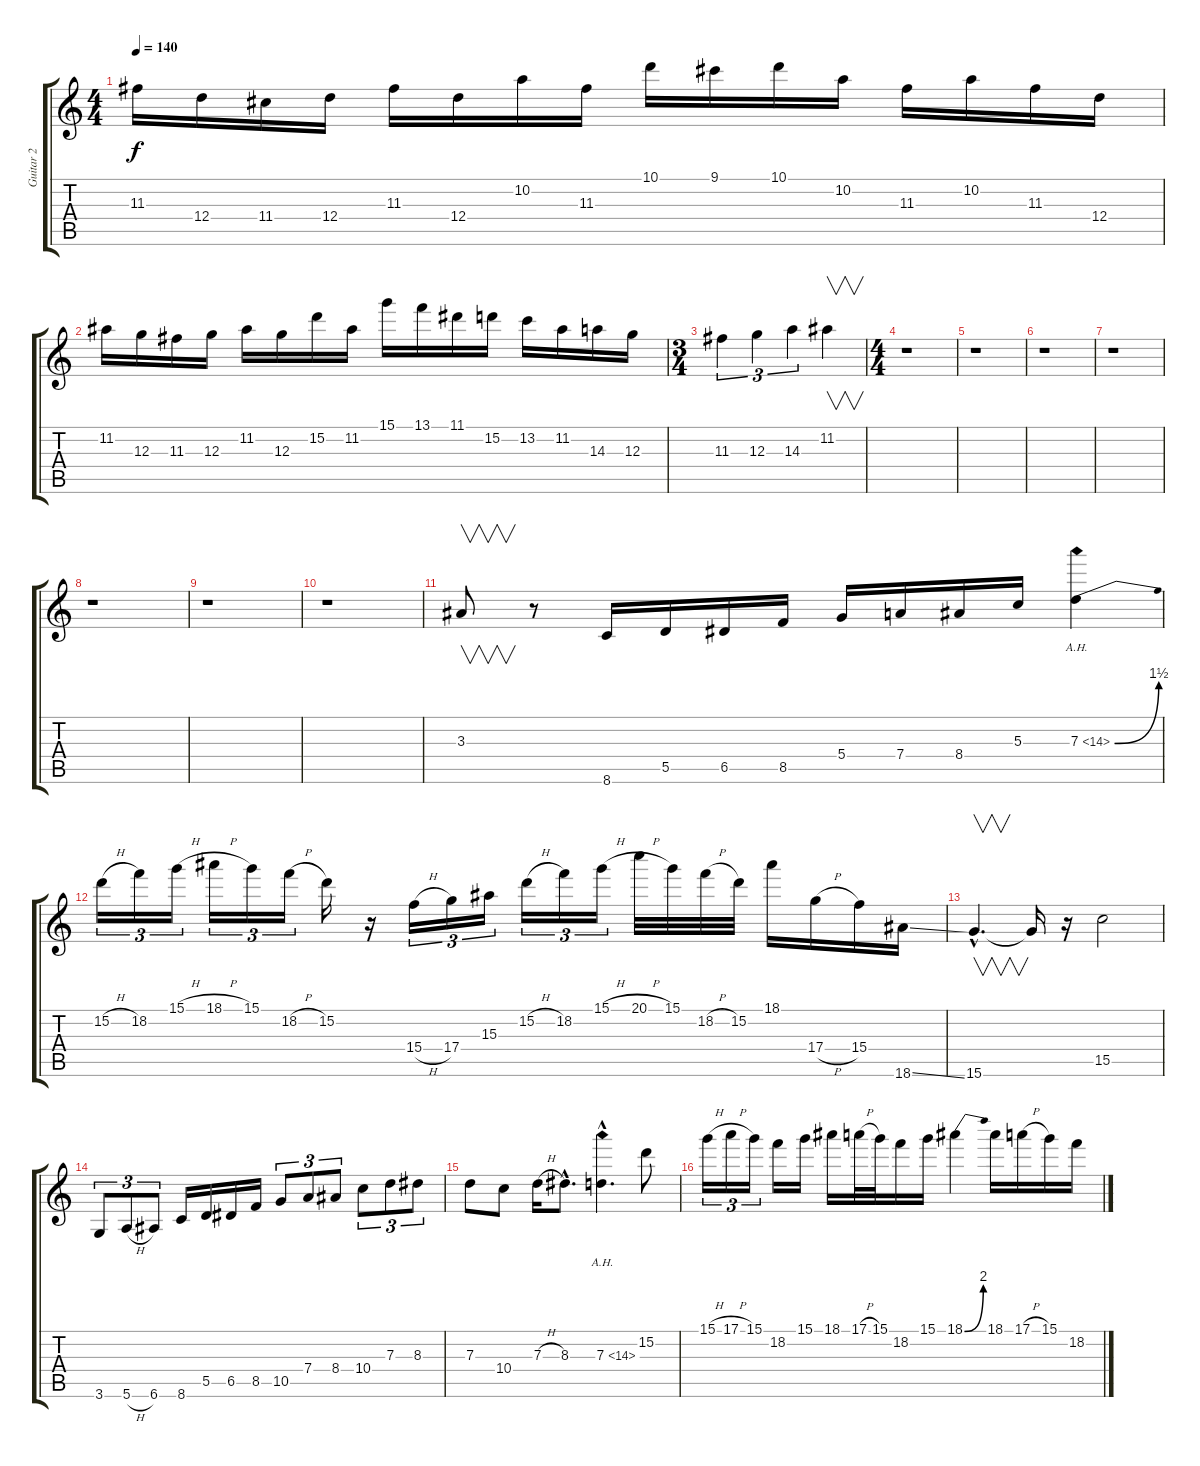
\track ("Guitar 2" "Guitar 2") {instrument distortionguitar}
\staff {score tabs}
\tuning (E4 B3 G3 D3 A2 E2) {hide}
\ts (4 4)
\tempo 140
\clef g2
\ks c
11.3.16{dy f} 12.4.16 11.4.16 12.4.16 11.3.16 12.4.16 10.2.16 11.3.16 10.1.16 9.1.16 10.1.16 10.2.16 11.3.16 10.2.16 11.3.16 12.4.16 |
11.2.16 12.3.16 11.3.16 12.3.16 11.2.16 12.3.16 15.2.16 11.2.16 15.1.16 13.1.16 11.1.16 15.2.16 13.2.16 11.2.16 14.3.16 12.3.16 |
\ts (3 4)
11.3.4{tu (3 2)} 12.3.4{tu (3 2)} 14.3.4{tu (3 2)} 11.2.4{v} |
\ts (4 4)
r.1 |
r.1 |
r.1 |
r.1 |
r.1 |
r.1 |
r.1 |
3.3.8{v} r.8 8.6.16 5.5.16 6.5.16 8.5.16 5.4.16 7.4.16 8.4.16 5.3.16 7.3{be (bend 0 0 60 6) ah 7}.4 |
15.2{h}.16{tu (3 2)} 18.2.16{tu (3 2)} 15.1{h}.16{tu (3 2)} 18.1{h}.16{tu (3 2)} 15.1.16{tu (3 2)} 18.2{h}.16{tu (3 2)} 15.2.16 r.16 15.4{h}.16{tu (3 2)} 17.4.16{tu (3 2)} 15.3.16{tu (3 2)} 15.2{h}.16{tu (3 2)} 18.2.16{tu (3 2)} 15.1{h}.16{tu (3 2)} 20.1{h}.32 15.1.32 18.2{h}.32 15.2.32 18.1.16 17.4{h}.16 15.4.16 18.6{ss}.16 |
15.6{hac}.4{v d} 15.6{t}.16 r.16 15.5.2 |
3.6.8{tu (3 2)} 5.6{h}.8{tu (3 2)} 6.6.8{tu (3 2)} 8.6.16 5.5.16 6.5.16 8.5.16 10.5.8{tu (3 2)} 7.4.8{tu (3 2)} 8.4.8{tu (3 2)} 10.4.8{tu (3 2)} 7.3.8{tu (3 2)} 8.3.8{tu (3 2)} |
7.3.8 10.4.8 7.3{h}.16 8.3{hac}.8{d} 7.3{ah 7 hac}.4{d} 15.2.8 |
15.1{h}.16{tu (3 2)} 17.1{h}.16{tu (3 2)} 15.1.16{tu (3 2)} 18.2.16 15.1.16 18.1.16 17.1{h}.32 15.1.32 18.2.16 15.1.16 18.1{be (bend 0 0 60 8)}.4 18.1.16 17.1{h}.16 15.1.16 18.2.16
